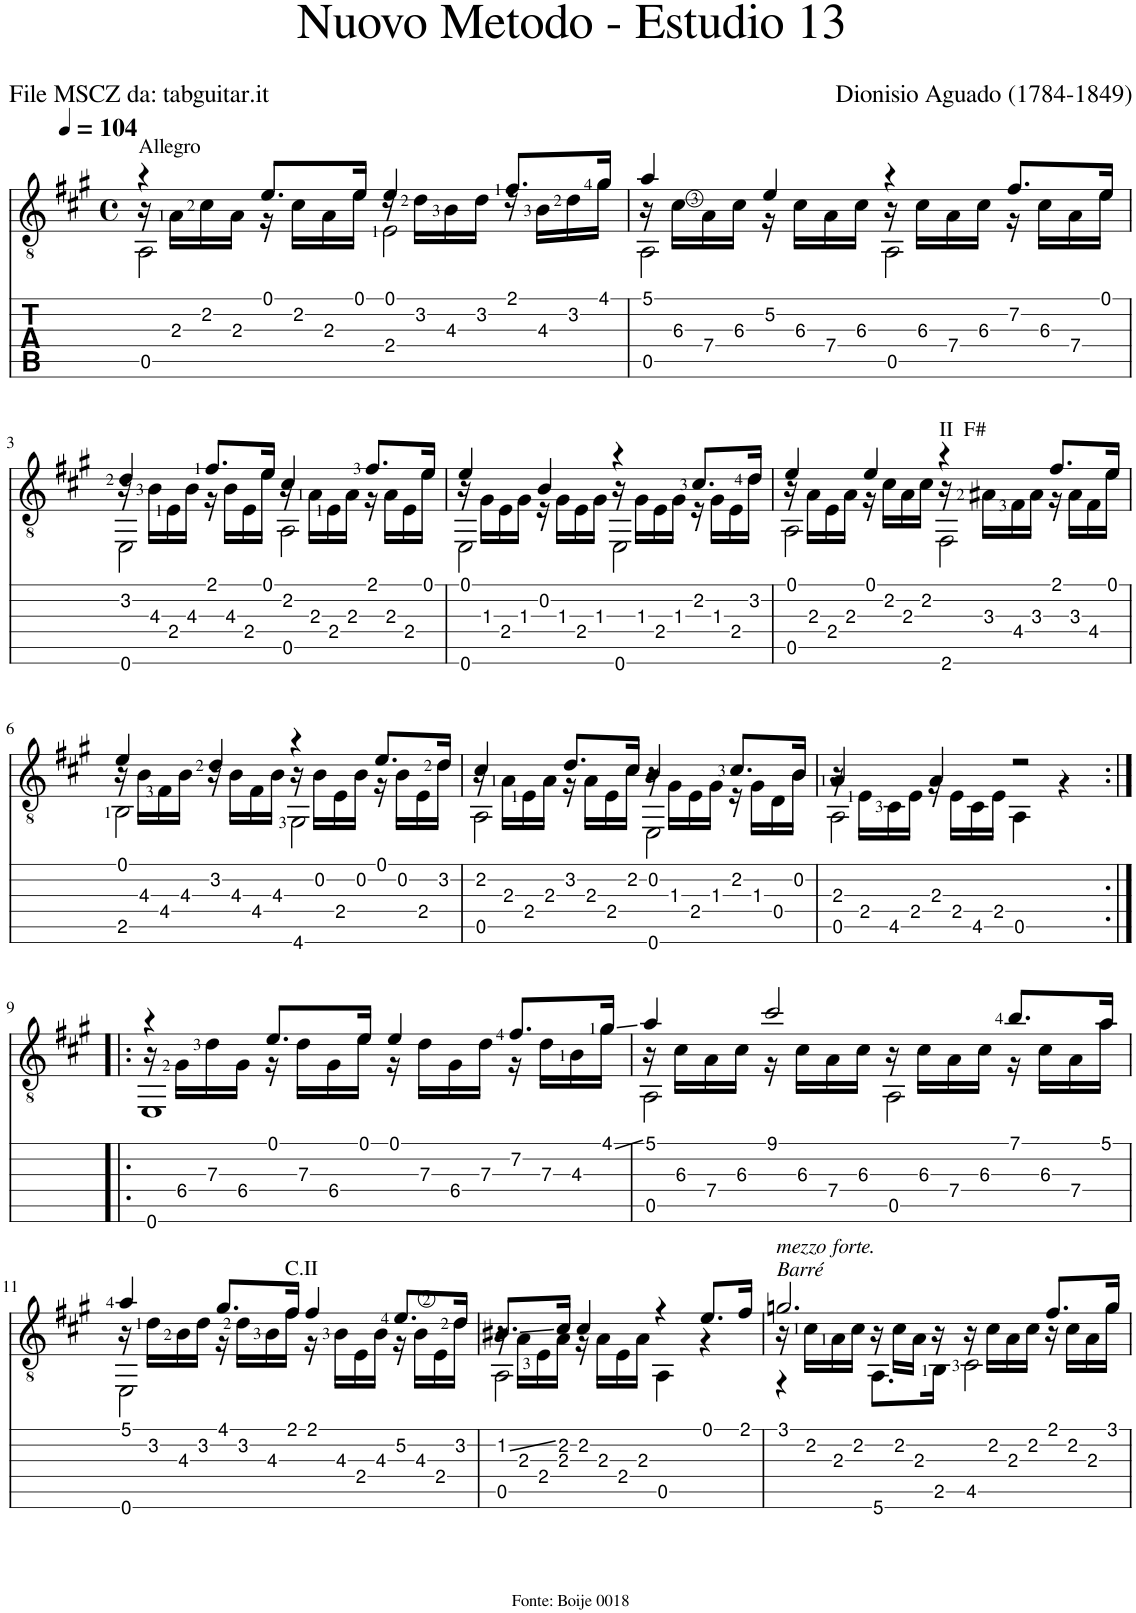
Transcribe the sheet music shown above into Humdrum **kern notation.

**kern	**kern
*part1	*part1
*staff2	*staff1
*I"Guitar	*
*I'Guit.	*
*stria6	*
*	*clefGv2
*k[f#c#g#]	*k[f#c#g#]
*M4/4	*M4/4
*met(c)	*met(c)
*MM104	*MM104
=1	=1
*^	*^
*	*^	*	*^
!	!	!	!LO:TX:a:t=Allegro	!	!
4r	16r	2AA	4r	16r	2AA\
.	16ALL	.	.	16A\LL	.
.	16c#	.	.	16c#\	.
.	16AJJ	.	.	16A\JJ	.
8.eL	16r	.	8.e/L	16r	.
.	16c#LL	.	.	16c#\LL	.
.	16A	.	.	16A\	.
16eJk	16eJJ	.	16e/Jk	16e\JJ	.
4e	16r	2E	4e/	16r	2E\
.	16dLL	.	.	16d\LL	.
.	16B	.	.	16B\	.
.	16dJJ	.	.	16d\JJ	.
8.f#L	16r	.	8.f#/L	16r	.
.	16BLL	.	.	16B\LL	.
.	16d	.	.	16d\	.
16g#Jk	16g#JJ	.	16g#/Jk	16g#\JJ	.
=2	=2	=2	=2	=2	=2
4a	16r	2AA	4a/	16r	2AA\
.	16c#LL	.	.	16c#\LL	.
.	16A	.	.	16A\	.
.	16c#JJ	.	.	16c#\JJ	.
4e	16r	.	4e/	16r	.
.	16c#LL	.	.	16c#\LL	.
.	16A	.	.	16A\	.
.	16c#JJ	.	.	16c#\JJ	.
4r	16r	2AA	4r	16r	2AA\
.	16c#LL	.	.	16c#\LL	.
.	16A	.	.	16A\	.
.	16c#JJ	.	.	16c#\JJ	.
8.f#L	16r	.	8.f#/L	16r	.
.	16c#LL	.	.	16c#\LL	.
.	16A	.	.	16A\	.
16eJk	16eJJ	.	16e/Jk	16e\JJ	.
!!LO:LB:g=z	!!	!!
=3	=3	=3	=3	=3	=3
4d	16r	2EE	4d/	16r	2EE\
.	16BLL	.	.	16B\LL	.
.	16E	.	.	16E\	.
.	16BJJ	.	.	16B\JJ	.
8.f#L	16r	.	8.f#/L	16r	.
.	16BLL	.	.	16B\LL	.
.	16E	.	.	16E\	.
16eJk	16eJJ	.	16e/Jk	16e\JJ	.
4c#	16r	2AA	4c#/	16r	2AA\
.	16ALL	.	.	16A\LL	.
.	16E	.	.	16E\	.
.	16AJJ	.	.	16A\JJ	.
8.f#L	16r	.	8.f#/L	16r	.
.	16ALL	.	.	16A\LL	.
.	16E	.	.	16E\	.
16eJk	16eJJ	.	16e/Jk	16e\JJ	.
=4	=4	=4	=4	=4	=4
4e	16r	2EE	4e/	16r	2EE\
.	16G#LL	.	.	16G#\LL	.
.	16E	.	.	16E\	.
.	16G#JJ	.	.	16G#\JJ	.
4B	16r	.	4B/	16r	.
.	16G#LL	.	.	16G#\LL	.
.	16E	.	.	16E\	.
.	16G#JJ	.	.	16G#\JJ	.
4r	16r	2EE	4r	16r	2EE\
.	16G#LL	.	.	16G#\LL	.
.	16E	.	.	16E\	.
.	16G#JJ	.	.	16G#\JJ	.
8.c#L	16r	.	8.c#/L	16r	.
.	16G#LL	.	.	16G#\LL	.
.	16E	.	.	16E\	.
16dJk	16dJJ	.	16d/Jk	16d\JJ	.
=5	=5	=5	=5	=5	=5
4e	16r	2AA	4e/	16r	2AA\
.	16ALL	.	.	16A\LL	.
.	16E	.	.	16E\	.
.	16AJJ	.	.	16A\JJ	.
4e	16r	.	4e/	16r	.
.	16c#LL	.	.	16c#\LL	.
.	16A	.	.	16A\	.
.	16c#JJ	.	.	16c#\JJ	.
!	!	!	!LO:TX:a:t=II  F#	!	!
4r	16r	2FF#	4r	16r	2FF#\
.	16A#LL	.	.	16A#X\LL	.
.	16F#	.	.	16F#\	.
.	16A#JJ	.	.	16A#\JJ	.
8.f#L	16r	.	8.f#/L	16r	.
.	16A#LL	.	.	16A#\LL	.
.	16F#	.	.	16F#\	.
16eJk	16eJJ	.	16e/Jk	16e\JJ	.
!!LO:LB:g=z	!!	!!
=6	=6	=6	=6	=6	=6
4e	16r	2BB	4e/	16r	2BB\
.	16BLL	.	.	16B\LL	.
.	16F#	.	.	16F#\	.
.	16BJJ	.	.	16B\JJ	.
4d	16r	.	4d/	16r	.
.	16BLL	.	.	16B\LL	.
.	16F#	.	.	16F#\	.
.	16BJJ	.	.	16B\JJ	.
4r	16r	2GG#	4r	16r	2GG#\
.	16BLL	.	.	16B\LL	.
.	16E	.	.	16E\	.
.	16BJJ	.	.	16B\JJ	.
8.eL	16r	.	8.e/L	16r	.
.	16BLL	.	.	16B\LL	.
.	16E	.	.	16E\	.
16dJk	16dJJ	.	16d/Jk	16d\JJ	.
=7	=7	=7	=7	=7	=7
4c#	16r	2AA	4c#/	16r	2AA\
.	16ALL	.	.	16A\LL	.
.	16E	.	.	16E\	.
.	16AJJ	.	.	16A\JJ	.
8.dL	16r	.	8.d/L	16r	.
.	16ALL	.	.	16A\LL	.
.	16E	.	.	16E\	.
16c#Jk	16c#JJ	.	16c#/Jk	16c#\JJ	.
4B	16r	2EE	4B/	16r	2EE\
.	16G#LL	.	.	16G#\LL	.
.	16E	.	.	16E\	.
.	16G#JJ	.	.	16G#\JJ	.
8.c#L	16r	.	8.c#/L	16r	.
.	16G#LL	.	.	16G#\LL	.
.	16D	.	.	16D\	.
16BJk	16BJJ	.	16B/Jk	16B\JJ	.
=8	=8	=8	=8	=8	=8
4A	16r	2AA	4A/	16r	2AA\
.	16ELL	.	.	16E\LL	.
.	16C#	.	.	16C#\	.
.	16EJJ	.	.	16E\JJ	.
4A	16r	.	4A/	16r	.
.	16ELL	.	.	16E\LL	.
.	16C#	.	.	16C#\	.
.	16EJJ	.	.	16E\JJ	.
2r	4AA	2ryy	2r	4AA\	2ryy
.	4r	.	.	4r	.
!!LO:LB:g=z	!!	!!
=9:|!|:	=9:|!|:	=9:|!|:	=9:|!|:	=9:|!|:	=9:|!|:
4r	16r	1EE	4r	16r	1EE
.	16G#LL	.	.	16G#\LL	.
.	16d	.	.	16d\	.
.	16G#JJ	.	.	16G#\JJ	.
8.eL	16r	.	8.e/L	16r	.
.	16dLL	.	.	16d\LL	.
.	16G#	.	.	16G#\	.
16eJk	16eJJ	.	16e/Jk	16e\JJ	.
4e	16r	.	4e/	16r	.
.	16dLL	.	.	16d\LL	.
.	16G#	.	.	16G#\	.
.	16dJJ	.	.	16d\JJ	.
8.f#L	16r	.	8.f#/L	16r	.
.	16dLL	.	.	16d\LL	.
.	16B	.	.	16B\	.
16g#Jk	16g#JJ	.	16g#/Jk	16g#\JJ	.
=10	=10	=10	=10	=10	=10
4a	16r	2AA	4a/	16r	2AA\
.	16c#LL	.	.	16c#\LL	.
.	16A	.	.	16A\	.
.	16c#JJ	.	.	16c#\JJ	.
2cc#	16r	.	2cc#/	16r	.
.	16c#LL	.	.	16c#\LL	.
.	16A	.	.	16A\	.
.	16c#JJ	.	.	16c#\JJ	.
.	16r	2AA	.	16r	2AA\
.	16c#LL	.	.	16c#\LL	.
.	16A	.	.	16A\	.
.	16c#JJ	.	.	16c#\JJ	.
8.bL	16r	.	8.b/L	16r	.
.	16c#LL	.	.	16c#\LL	.
.	16A	.	.	16A\	.
16aJk	16aJJ	.	16a/Jk	16a\JJ	.
!!LO:LB:g=z	!!	!!
=11	=11	=11	=11	=11	=11
4a	16r	2EE	4a/	16r	2EE\
.	16dLL	.	.	16d\LL	.
.	16B	.	.	16B\	.
.	16dJJ	.	.	16d\JJ	.
8.g#L	16r	.	8.g#/L	16r	.
.	16dLL	.	.	16d\LL	.
.	16B	.	.	16B\	.
!	!	!	!LO:TX:a:t=C.II	!	!
16f#Jk	16f#JJ	.	16f#/Jk	16f#\JJ	.
4f#	16r	2ryy	4f#/	16r	2ryy
.	16BLL	.	.	16B\LL	.
.	16E	.	.	16E\	.
.	16BJJ	.	.	16B\JJ	.
8.eL	16r	.	8.e/L	16r	.
.	16BLL	.	.	16B\LL	.
.	16E	.	.	16E\	.
16dJk	16dJJ	.	16d/Jk	16d\JJ	.
=12	=12	=12	=12	=12	=12
8.B#L	16r	2AA	8.B#X/L	16r	2AA\
.	16ALL	.	.	16A\LL	.
.	16E	.	.	16E\	.
16c#Jk	16AJJ	.	16c#/Jk	16A\JJ	.
4c#	16r	.	4c#/	16r	.
.	16ALL	.	.	16A\LL	.
.	16E	.	.	16E\	.
.	16AJJ	.	.	16A\JJ	.
4r	2ryy	4AA	4r	2ryy	4AA\
8.eL	.	4r	8.e/L	.	4r
16f#Jk	.	.	16f#/Jk	.	.
=13	=13	=13	=13	=13	=13
!	!	!	!LO:TX:a:i:t=mezzo forte.	!	!
!	!	!	!LO:TX:a:t=Barré	!	!
2.g	16r	4r	2.gn/	16r	4r
.	16c#LL	.	.	16c#\LL	.
.	16A	.	.	16A\	.
.	16c#JJ	.	.	16c#\JJ	.
.	16r	8.AAL	.	16r	8.AA\L
.	16c#LL	.	.	16c#\LL	.
.	16AJJ	.	.	16A\JJ	.
.	16r	16BBJk	.	16r	16BB\Jk
.	16r	2C#	.	16r	2C#\
.	16c#LL	.	.	16c#\LL	.
.	16A	.	.	16A\	.
.	16c#JJ	.	.	16c#\JJ	.
8.f#L	16r	.	8.f#/L	16r	.
.	16c#LL	.	.	16c#\LL	.
.	16A	.	.	16A\	.
16gJk	16gJJ	.	16g/Jk	16g\JJ	.
*v	*v	*v	*	*	*
*	*v	*v	*v
=	=
*-	*-
